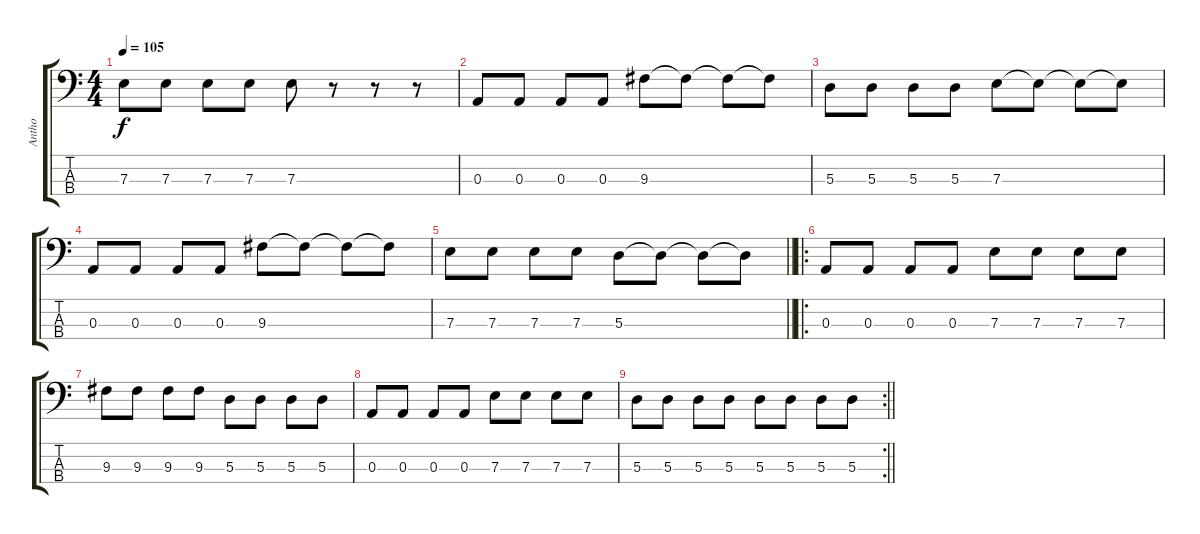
\track ("Antho" "Antho") {instrument electricbassfinger}
\staff {score tabs}
\tuning (G2 D2 A1 E1) {hide}
\ts (4 4)
\tempo 105
\clef f4
\ks c
7.3.8{dy f} 7.3.8 7.3.8 7.3.8 7.3.8 r.8 r.8 r.8 |
0.3.8 0.3.8 0.3.8 0.3.8 9.3.8 9.3{t}.8 9.3{t}.8 9.3{t}.8 |
5.3.8 5.3.8 5.3.8 5.3.8 7.3.8 7.3{t}.8 7.3{t}.8 7.3{t}.8 |
0.3.8 0.3.8 0.3.8 0.3.8 9.3.8 9.3{t}.8 9.3{t}.8 9.3{t}.8 |
\barLineRight lightlight
7.3.8 7.3.8 7.3.8 7.3.8 5.3.8 5.3{t}.8 5.3{t}.8 5.3{t}.8 |
\ro
0.3.8 0.3.8 0.3.8 0.3.8 7.3.8 7.3.8 7.3.8 7.3.8 |
9.3.8 9.3.8 9.3.8 9.3.8 5.3.8 5.3.8 5.3.8 5.3.8 |
0.3.8 0.3.8 0.3.8 0.3.8 7.3.8 7.3.8 7.3.8 7.3.8 |
\rc 2
\barLineRight lightlight
5.3.8 5.3.8 5.3.8 5.3.8 5.3.8 5.3.8 5.3.8 5.3.8
